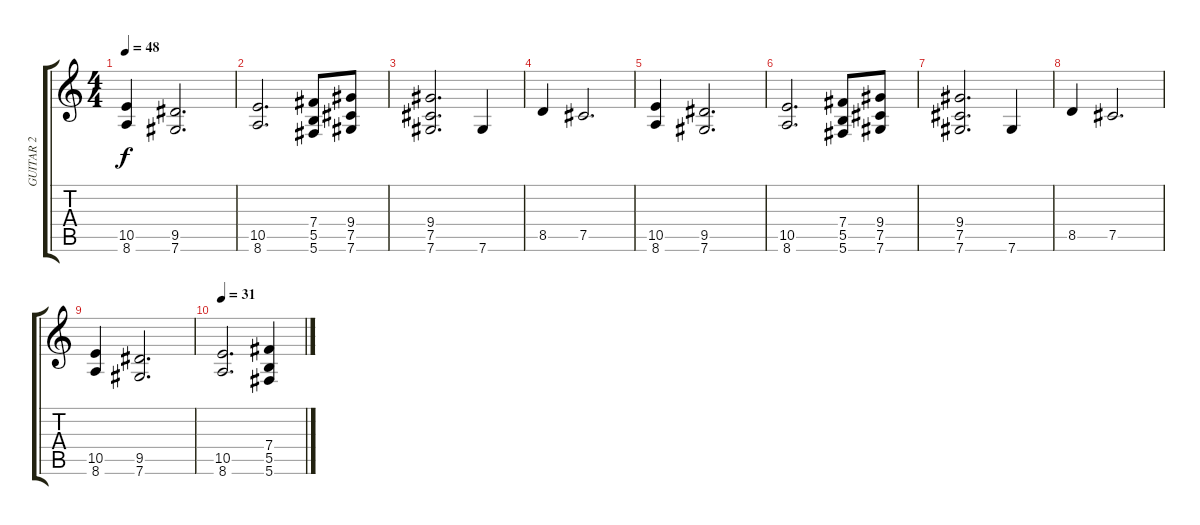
\track ("GUITAR 2" "GUITAR 2") {instrument overdrivenguitar}
\staff {score tabs}
\tuning (Db4 Ab3 E3 B2 Gb2 Db2) {hide}
\ts (4 4)
\tempo 48
\clef g2
\ks c
(10.5 8.6).4{dy f} (9.5 7.6).2{d} |
(10.5 8.6).2{d} (7.4 5.5 5.6).8 (9.4 7.5 7.6).8 |
(9.4 7.5 7.6).2{d} 7.6.4 |
8.5.4 7.5.2{d} |
(10.5 8.6).4 (9.5 7.6).2{d} |
(10.5 8.6).2{d} (7.4 5.5 5.6).8 (9.4 7.5 7.6).8 |
(9.4 7.5 7.6).2{d} 7.6.4 |
8.5.4 7.5.2{d} |
(10.5 8.6).4 (9.5 7.6).2{d} |
\tempo 31
(10.5 8.6).2{d} (7.4 5.5 5.6).4
